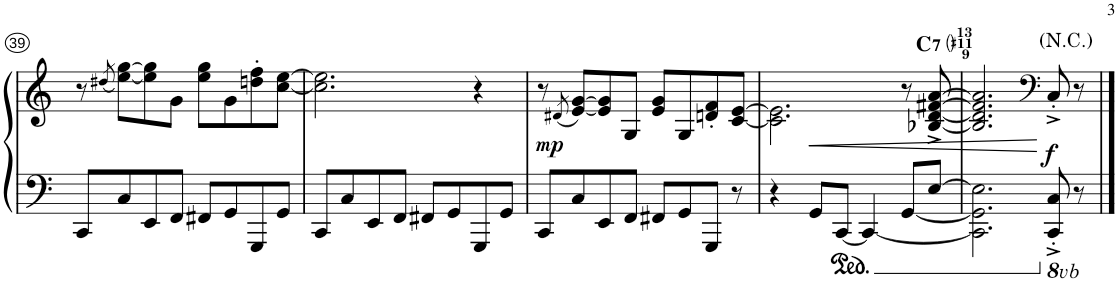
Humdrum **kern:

**kern	**kern	**dynam	**harte
*part1	*part1	*part1	*part1
*staff2	*staff1	*staff1/2	*
*I"Piano	*	*	*
*I'Pno.	*	*	*
!!LO:PB:g=z
*clefF4	*clefG2	*	*
*k[]	*k[]	*	*
*M4/4	*M4/4	*	*
=39	=39	=39	=39
8CC/L	8r	.	.
.	(8qdd#X/	.	.
8C/	[8ee\ [8gg\L)	.	.
8EE/	8ee\] 8gg\]	.	.
8FF/J	8g\J	.	.
8FF#X/L	8ee\ 8gg\L	.	.
8GG/	8g\	.	.
8GGG/	8ddn\' 8ff\'	.	.
8GG/J	[8cc\ [8ee\J	.	.
=40	=40	=40	=40
8CC/L	2.cc\] 2.ee\]	.	.
8C/	.	.	.
8EE/	.	.	.
8FF/J	.	.	.
8FF#X/L	.	.	.
8GG/	.	.	.
8GGG/	4r	.	.
8GG/J	.	.	.
=41	=41	=41	=41
!	!	!LO:DY:b	!
8CC/L	8r	mp	.
.	(8qd#X/	.	.
8C/	[8e/ [8g/L)	.	.
8EE/	8e/] 8g/]	.	.
8FF/J	8G/J	.	.
8FF#X/L	8e/ 8g/L	.	.
8GG/	8G/	.	.
8GGG/J	8dn/' 8f/'	.	.
8r	[8c/ [8e/J	.	.
=42	=42	=42	=42
4r	2.c\] 2.e\]	.	.
8GG/L	.	.	.
[8CC/J	.	.	.
4CC/_	.	.	.
[<8GG/L	8r	.	.
!	!LO:TX:a:B:t=♯11	!	!
!	!LO:TX:a:B:t=13	!	!
!	!LO:TX:a:B:t=9	!	!LO:H:kt=7
[8E/J	[8B-X/^ [8d/^ [8f#X/^ [8a/^	.	C:7
=43	=43	=43	=43
2.CC\] 2.GG\] 2.E\]	2.B-/] 2.d/] 2.f#/] 2.a/]	.	.
*	*clefF4	*	*
*8ba	*	*	*
!	!LO:TX:a:t=(N.C.)	!	!
!	!	!LO:DY:b	!
8CCC/'^ 8CC/'^	8C'^/	f	.
8r	8r	.	.
*X8ba	*	*	*
==	==	==	==
*-	*-	*-	*-
